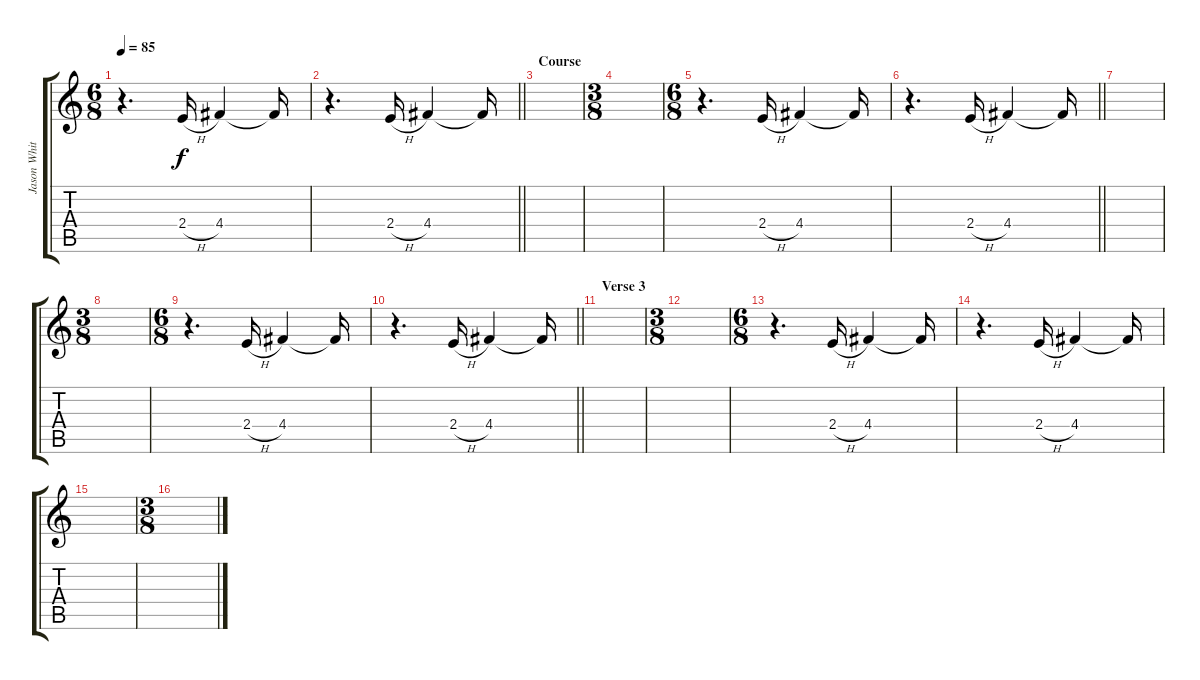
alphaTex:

\track ("Jason White" "Jason Whit") {instrument electricguitarclean}
\staff {score tabs}
\tuning (E4 B3 G3 D3 A2 E2) {hide}
\ts (6 8)
\tempo 85
\clef g2
\ks c
r.4{d dy f} 2.4{h}.16 4.4.4 4.4{t}.16 |
\barLineRight lightlight
r.4{d} 2.4{h}.16 4.4.4 4.4{t}.16 |
\section ("" "Course")
|
\ts (3 8)
|
\ts (6 8)
r.4{d} 2.4{h}.16 4.4.4 4.4{t}.16 |
\barLineRight lightlight
r.4{d} 2.4{h}.16 4.4.4 4.4{t}.16 |
|
\ts (3 8)
|
\ts (6 8)
r.4{d} 2.4{h}.16 4.4.4 4.4{t}.16 |
\barLineRight lightlight
r.4{d} 2.4{h}.16 4.4.4 4.4{t}.16 |
\section ("" "Verse 3")
|
\ts (3 8)
|
\ts (6 8)
r.4{d} 2.4{h}.16 4.4.4 4.4{t}.16 |
r.4{d} 2.4{h}.16 4.4.4 4.4{t}.16 |
|
\ts (3 8)
